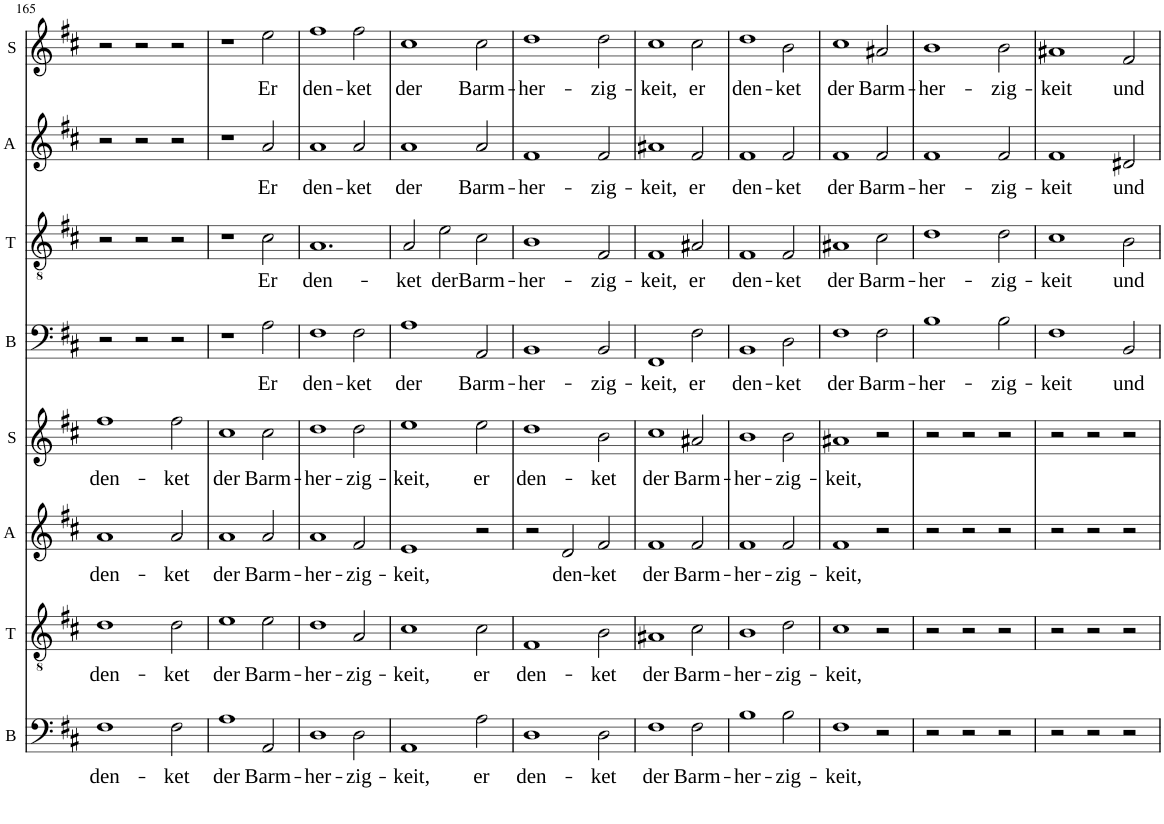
**kern	**text	**kern	**text	**kern	**text	**kern	**text	**kern	**text	**kern	**text	**kern	**text	**kern	**text
*part8	*part8	*part7	*part7	*part6	*part6	*part5	*part5	*part4	*part4	*part3	*part3	*part2	*part2	*part1	*part1
*staff8	*staff8	*staff7	*staff7	*staff6	*staff6	*staff5	*staff5	*staff4	*staff4	*staff3	*staff3	*staff2	*staff2	*staff1	*staff1
*I"B	*	*I"T	*	*I"A	*	*I"S	*	*I"B	*	*I"T	*	*I"A	*	*I"S	*
*I'B	*	*I'T	*	*I'A	*	*I'S	*	*I'B	*	*I'T	*	*I'A	*	*I'S	*
!!LO:PB:g=z
*clefF4	*	*clefGv2	*	*clefG2	*	*clefG2	*	*clefF4	*	*clefGv2	*	*clefG2	*	*clefG2	*
*k[f#c#]	*	*k[f#c#]	*	*k[f#c#]	*	*k[f#c#]	*	*k[f#c#]	*	*k[f#c#]	*	*k[f#c#]	*	*k[f#c#]	*
*M3/2	*	*M3/2	*	*M3/2	*	*M3/2	*	*M3/2	*	*M3/2	*	*M3/2	*	*M3/2	*
=165	=165	=165	=165	=165	=165	=165	=165	=165	=165	=165	=165	=165	=165	=165	=165
!	!LO:LY:b	!	!LO:LY:b	!	!LO:LY:b	!	!LO:LY:b	!	!	!	!	!	!	!	!
1F#	den-	1d	den-	1a	den-	1ff#	den-	2r	.	2r	.	2r	.	2r	.
.	.	.	.	.	.	.	.	2r	.	2r	.	2r	.	2r	.
!	!LO:LY:b	!	!LO:LY:b	!	!LO:LY:b	!	!LO:LY:b	!	!	!	!	!	!	!	!
2F#\	ket	2d\	ket	2a/	ket	2ff#\	ket	2r	.	2r	.	2r	.	2r	.
=166	=166	=166	=166	=166	=166	=166	=166	=166	=166	=166	=166	=166	=166	=166	=166
!	!LO:LY:b	!	!LO:LY:b	!	!LO:LY:b	!	!LO:LY:b	!	!	!	!	!	!	!	!
1A	der	1e	der	1a	der	1cc#	der	1r	.	1r	.	1r	.	1r	.
!	!LO:LY:b	!	!LO:LY:b	!	!LO:LY:b	!	!LO:LY:b	!	!LO:LY:b	!	!LO:LY:b	!	!LO:LY:b	!	!LO:LY:b
2AA/	Barm-	2e\	Barm-	2a/	Barm-	2cc#\	Barm-	2A\	Er	2c#\	Er	2a/	Er	2ee\	Er
=167	=167	=167	=167	=167	=167	=167	=167	=167	=167	=167	=167	=167	=167	=167	=167
!	!LO:LY:b	!	!LO:LY:b	!	!LO:LY:b	!	!LO:LY:b	!	!LO:LY:b	!	!LO:LY:b	!	!LO:LY:b	!	!LO:LY:b
1D	her-	1d	her-	1a	her-	1dd	her-	1F#	den-	1.A	den-	1a	den-	1ff#	den-
!	!LO:LY:b	!	!LO:LY:b	!	!LO:LY:b	!	!LO:LY:b	!	!LO:LY:b	!	!	!	!LO:LY:b	!	!LO:LY:b
2D\	zig-	2A/	zig-	2f#/	zig-	2dd\	zig-	2F#\	ket	.	.	2a/	ket	2ff#\	ket
=168	=168	=168	=168	=168	=168	=168	=168	=168	=168	=168	=168	=168	=168	=168	=168
!	!LO:LY:b	!	!LO:LY:b	!	!LO:LY:b	!	!LO:LY:b	!	!LO:LY:b	!	!LO:LY:b	!	!LO:LY:b	!	!LO:LY:b
1AA	keit,	1c#	keit,	1e	keit,	1ee	keit,	1A	der	2A/	ket	1a	der	1cc#	der
!	!	!	!	!	!	!	!	!	!	!	!LO:LY:b	!	!	!	!
.	.	.	.	.	.	.	.	.	.	2e\	der	.	.	.	.
!	!LO:LY:b	!	!LO:LY:b	!	!	!	!LO:LY:b	!	!LO:LY:b	!	!LO:LY:b	!	!LO:LY:b	!	!LO:LY:b
2A\	er	2c#\	er	2r	.	2ee\	er	2AA/	Barm-	2c#\	Barm-	2a/	Barm-	2cc#\	Barm-
=169	=169	=169	=169	=169	=169	=169	=169	=169	=169	=169	=169	=169	=169	=169	=169
!	!LO:LY:b	!	!LO:LY:b	!	!	!	!LO:LY:b	!	!LO:LY:b	!	!LO:LY:b	!	!LO:LY:b	!	!LO:LY:b
1D	den-	1F#	den-	2r	.	1dd	den-	1BB	her-	1B	her-	1f#	her-	1dd	her-
!	!	!	!	!	!LO:LY:b	!	!	!	!	!	!	!	!	!	!
.	.	.	.	2d/	den-	.	.	.	.	.	.	.	.	.	.
!	!LO:LY:b	!	!LO:LY:b	!	!LO:LY:b	!	!LO:LY:b	!	!LO:LY:b	!	!LO:LY:b	!	!LO:LY:b	!	!LO:LY:b
2D\	ket	2B\	ket	2f#/	ket	2b\	ket	2BB/	zig-	2F#/	zig-	2f#/	zig-	2dd\	zig-
=170	=170	=170	=170	=170	=170	=170	=170	=170	=170	=170	=170	=170	=170	=170	=170
!	!LO:LY:b	!	!LO:LY:b	!	!LO:LY:b	!	!LO:LY:b	!	!LO:LY:b	!	!LO:LY:b	!	!LO:LY:b	!	!LO:LY:b
1F#	der	1A#X	der	1f#	der	1cc#	der	1FF#	keit,	1F#	keit,	1a#X	keit,	1cc#	keit,
!	!LO:LY:b	!	!LO:LY:b	!	!LO:LY:b	!	!LO:LY:b	!	!LO:LY:b	!	!LO:LY:b	!	!LO:LY:b	!	!LO:LY:b
2F#\	Barm-	2c#\	Barm-	2f#/	Barm-	2a#X/	Barm-	2F#\	er	2A#X/	er	2f#/	er	2cc#\	er
=171	=171	=171	=171	=171	=171	=171	=171	=171	=171	=171	=171	=171	=171	=171	=171
!	!LO:LY:b	!	!LO:LY:b	!	!LO:LY:b	!	!LO:LY:b	!	!LO:LY:b	!	!LO:LY:b	!	!LO:LY:b	!	!LO:LY:b
1B	her-	1B	her-	1f#	her-	1b	her-	1BB	den-	1F#	den-	1f#	den-	1dd	den-
!	!LO:LY:b	!	!LO:LY:b	!	!LO:LY:b	!	!LO:LY:b	!	!LO:LY:b	!	!LO:LY:b	!	!LO:LY:b	!	!LO:LY:b
2B\	zig-	2d\	zig-	2f#/	zig-	2b\	zig-	2D\	ket	2F#/	ket	2f#/	ket	2b\	ket
=172	=172	=172	=172	=172	=172	=172	=172	=172	=172	=172	=172	=172	=172	=172	=172
!	!LO:LY:b	!	!LO:LY:b	!	!LO:LY:b	!	!LO:LY:b	!	!LO:LY:b	!	!LO:LY:b	!	!LO:LY:b	!	!LO:LY:b
1F#	keit,	1c#	keit,	1f#	keit,	1a#X	keit,	1F#	der	1A#X	der	1f#	der	1cc#	der
!	!	!	!	!	!	!	!	!	!LO:LY:b	!	!LO:LY:b	!	!LO:LY:b	!	!LO:LY:b
2r	.	2r	.	2r	.	2r	.	2F#\	Barm-	2c#\	Barm-	2f#/	Barm-	2a#X/	Barm-
=173	=173	=173	=173	=173	=173	=173	=173	=173	=173	=173	=173	=173	=173	=173	=173
!	!	!	!	!	!	!	!	!	!LO:LY:b	!	!LO:LY:b	!	!LO:LY:b	!	!LO:LY:b
2r	.	2r	.	2r	.	2r	.	1B	her-	1d	her-	1f#	her-	1b	her-
2r	.	2r	.	2r	.	2r	.	.	.	.	.	.	.	.	.
!	!	!	!	!	!	!	!	!	!LO:LY:b	!	!LO:LY:b	!	!LO:LY:b	!	!LO:LY:b
2r	.	2r	.	2r	.	2r	.	2B\	zig-	2d\	zig-	2f#/	zig-	2b\	zig-
=174	=174	=174	=174	=174	=174	=174	=174	=174	=174	=174	=174	=174	=174	=174	=174
!	!	!	!	!	!	!	!	!	!LO:LY:b	!	!LO:LY:b	!	!LO:LY:b	!	!LO:LY:b
2r	.	2r	.	2r	.	2r	.	1F#	keit	1c#	keit	1f#	keit	1a#X	keit
2r	.	2r	.	2r	.	2r	.	.	.	.	.	.	.	.	.
!	!	!	!	!	!	!	!	!	!LO:LY:b	!	!LO:LY:b	!	!LO:LY:b	!	!LO:LY:b
2r	.	2r	.	2r	.	2r	.	2BB/	und	2B\	und	2d#X/	und	2f#/	und
=	=	=	=	=	=	=	=	=	=	=	=	=	=	=	=
*-	*-	*-	*-	*-	*-	*-	*-	*-	*-	*-	*-	*-	*-	*-	*-
